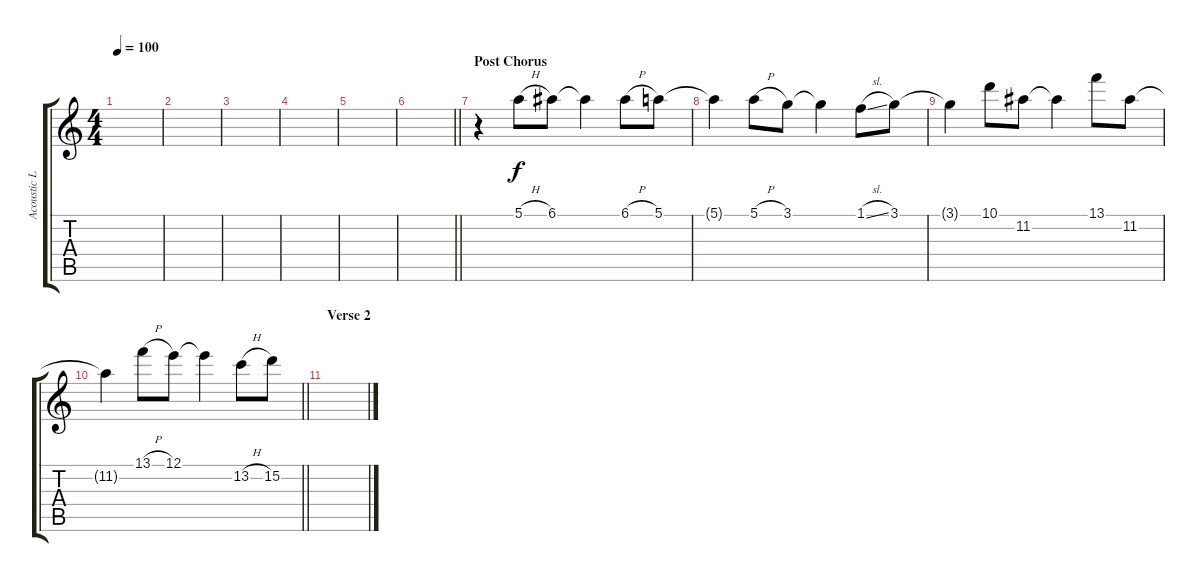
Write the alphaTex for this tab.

\track ("Acoustic Lead" "Acoustic L") {instrument acousticguitarsteel}
\staff {score tabs}
\tuning (E4 B3 G3 D3 A2 E2) {hide}
\ts (4 4)
\tempo 100
\clef g2
\ks c
|
|
|
|
|
\barLineRight lightlight
|
\section ("" "Post Chorus")
r.4{volume 16 instrument acousticguitarsteel} 5.1{h}.8 6.1.8 6.1{t}.4 6.1{h}.8 5.1.8 |
5.1{t}.4 5.1{h}.8 3.1.8 3.1{t}.4 1.1{sl}.8 3.1.8 |
3.1{t}.4 10.1.8 11.2.8 11.2{t}.4 13.1.8 11.2.8 |
\barLineRight lightlight
11.2{t}.4 13.1{h}.8 12.1.8 12.1{t}.4 13.2{h}.8 15.2.8 |
\section ("" "Verse 2")
